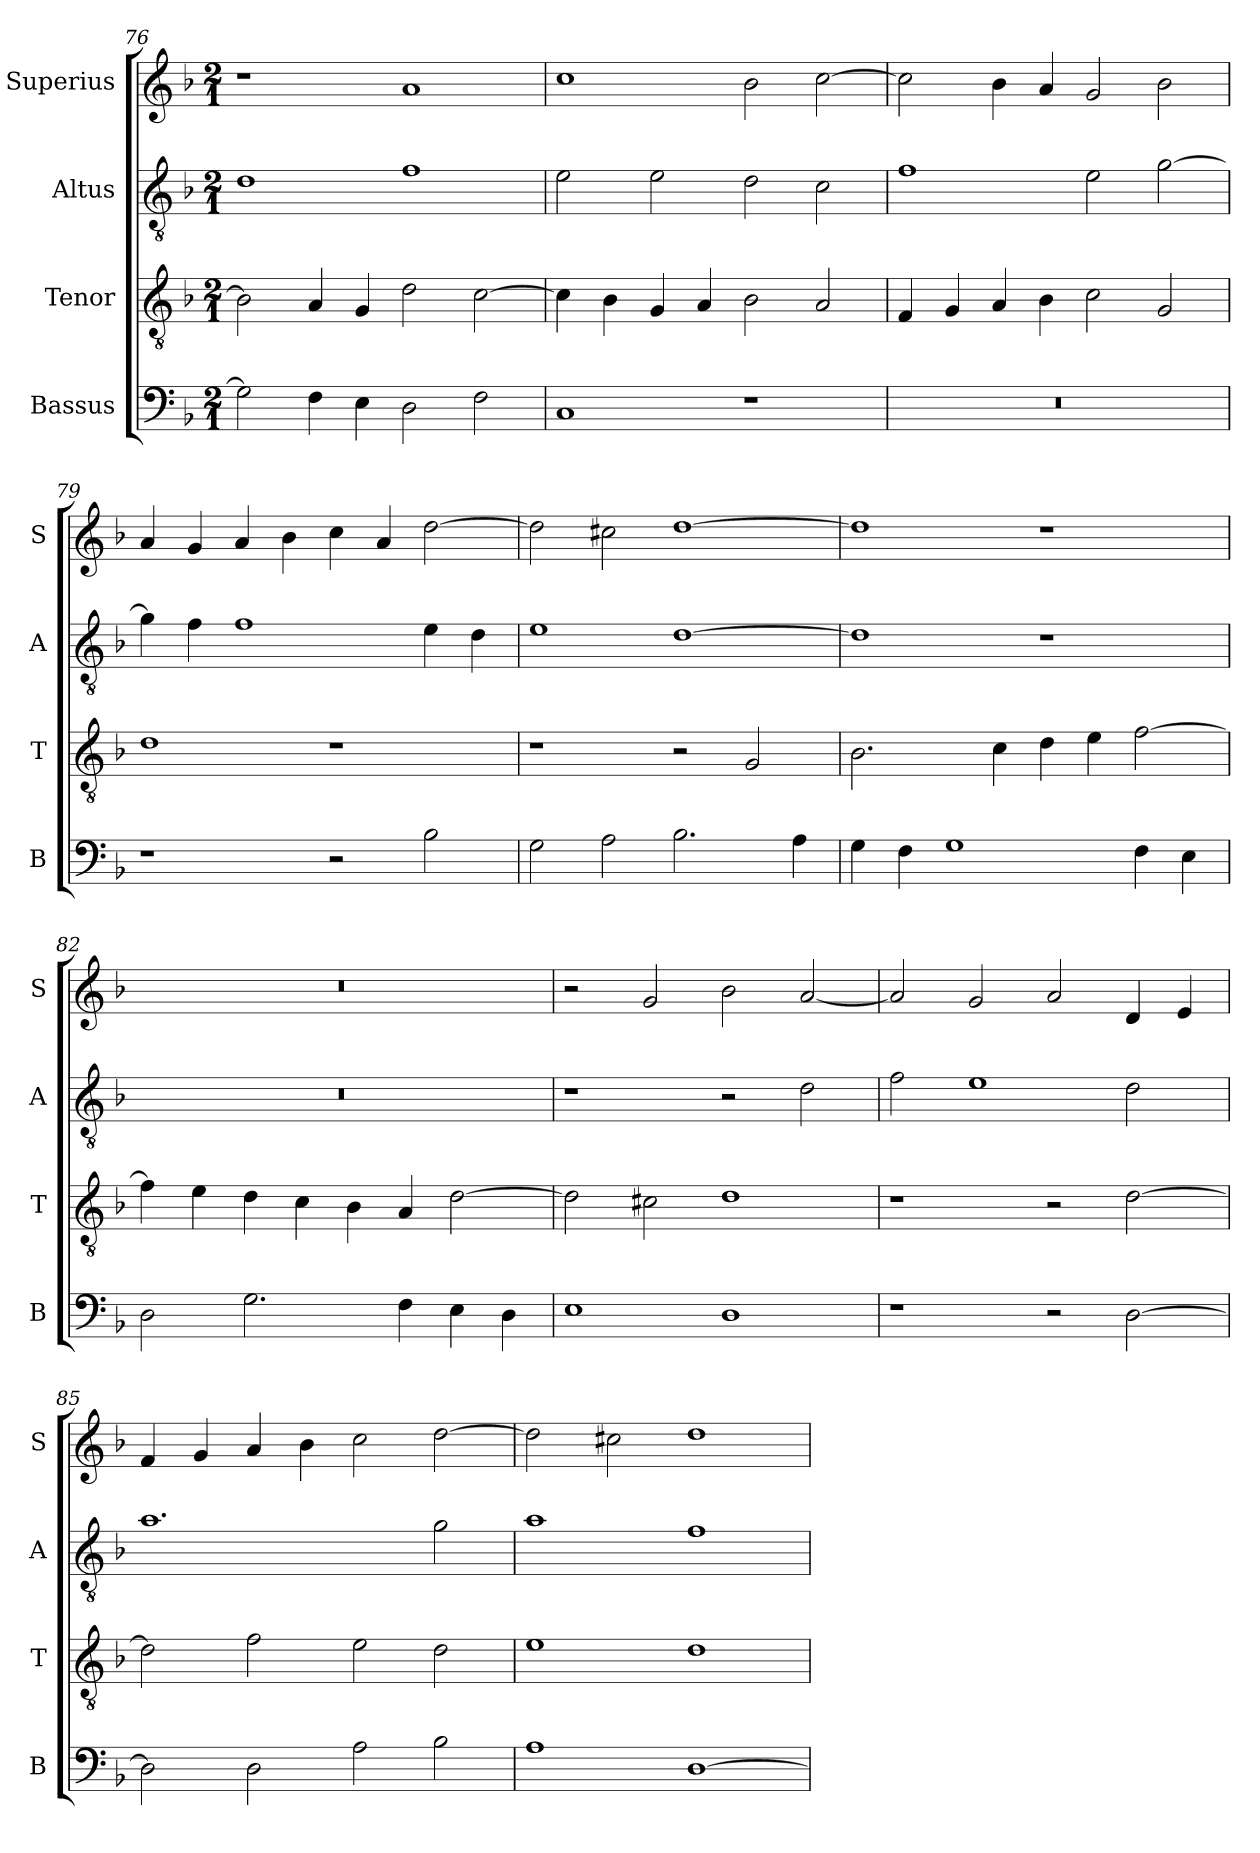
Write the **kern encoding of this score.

**kern	**kern	**kern	**kern
*part4	*part3	*part2	*part1
*staff4	*staff3	*staff2	*staff1
*I"Bassus	*I"Tenor	*I"Altus	*I"Superius
*I'B	*I'T	*I'A	*I'S
*clefF4	*clefGv2	*clefGv2	*clefG2
*k[b-]	*k[b-]	*k[b-]	*k[b-]
*F:	*F:	*F:	*F:
*M2/1	*M2/1	*M2/1	*M2/1
=76	=76	=76	=76
2G]	2B-]	1d	1r
4F	4A	.	.
4E	4G	.	.
2D	2d	1f	1a
2F	[2c	.	.
=77	=77	=77	=77
1C	4c]	2e	1cc
.	4B-	.	.
.	4G	2e	.
.	4A	.	.
1r	2B-	2d	2b-
.	2A	2c	[2cc
=78	=78	=78	=78
0r	4F	1f	2cc]
.	4G	.	.
.	4A	.	4b-
.	4B-	.	4a
.	2c	2e	2g
.	2G	[2g	2b-
=79	=79	=79	=79
1r	1d	4g]	4a
.	.	4f	4g
.	.	1f	4a
.	.	.	4b-
2r	1r	.	4cc
.	.	.	4a
2B-	.	4e	[2dd
.	.	4d	.
=80	=80	=80	=80
2G	1r	1e	2dd]
2A	.	.	2cc#X
2.B-	2r	[1d	[1dd
.	2G	.	.
4A	.	.	.
=81	=81	=81	=81
4G	2.B-	1d]	1dd]
4F	.	.	.
1G	.	.	.
.	4c	.	.
.	4d	1r	1r
.	4e	.	.
4F	[2f	.	.
4E	.	.	.
=82	=82	=82	=82
2D	4f]	0r	0r
.	4e	.	.
2.G	4d	.	.
.	4c	.	.
.	4B-	.	.
4F	4A	.	.
4E	[2d	.	.
4D	.	.	.
=83	=83	=83	=83
1E	2d]	1r	2r
.	2c#X	.	2g
1D	1d	2r	2b-
.	.	2d	[2a
=84	=84	=84	=84
1r	1r	2f	2a]
.	.	1e	2g
2r	2r	.	2a
[2D	[2d	2d	4d
.	.	.	4e
=85	=85	=85	=85
2D]	2d]	1.a	4f
.	.	.	4g
2D	2f	.	4a
.	.	.	4b-
2A	2e	.	2cc
2B-	2d	2g	[2dd
=86	=86	=86	=86
1A	1e	1a	2dd]
.	.	.	2cc#X
[1D	1d	1f	1dd
=	=	=	=
*-	*-	*-	*-
